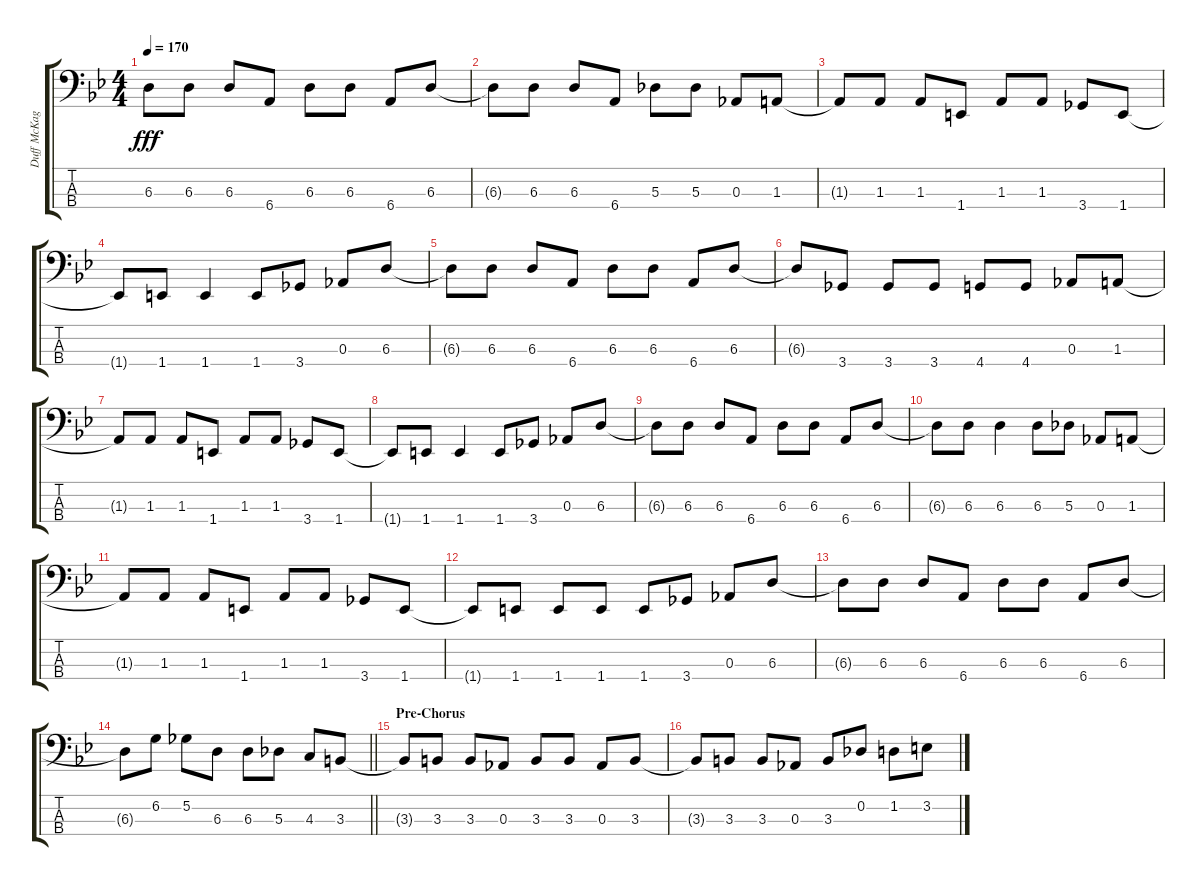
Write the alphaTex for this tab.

\track ("Duff McKagan - Bass" "Duff McKag") {instrument electricbasspick}
\staff {score tabs}
\tuning (Gb2 Db2 Ab1 Eb1) {hide}
\ts (4 4)
\tempo 170
\clef f4
\ks bb
6.3{t}.8{dy fff} 6.3.8 6.3.8 6.4.8 6.3.8 6.3.8 6.4.8 6.3.8 |
6.3{t}.8 6.3.8 6.3.8 6.4.8 5.3.8 5.3.8 0.3.8 1.3.8 |
1.3{t}.8 1.3.8 1.3.8 1.4.8 1.3.8 1.3.8 3.4.8 1.4.8 |
1.4{t}.8 1.4.8 1.4.4 1.4.8 3.4.8 0.3.8 6.3.8 |
6.3{t}.8 6.3.8 6.3.8 6.4.8 6.3.8 6.3.8 6.4.8 6.3.8 |
6.3{t}.8 3.4.8 3.4.8 3.4.8 4.4.8 4.4.8 0.3.8 1.3.8 |
1.3{t}.8 1.3.8 1.3.8 1.4.8 1.3.8 1.3.8 3.4.8 1.4.8 |
1.4{t}.8 1.4.8 1.4.4 1.4.8 3.4.8 0.3.8 6.3.8 |
6.3{t}.8 6.3.8 6.3.8 6.4.8 6.3.8 6.3.8 6.4.8 6.3.8 |
6.3{t}.8 6.3.8 6.3.4 6.3.8 5.3.8 0.3.8 1.3.8 |
1.3{t}.8 1.3.8 1.3.8 1.4.8 1.3.8 1.3.8 3.4.8 1.4.8 |
1.4{t}.8 1.4.8 1.4.8 1.4.8 1.4.8 3.4.8 0.3.8 6.3.8 |
6.3{t}.8 6.3.8 6.3.8 6.4.8 6.3.8 6.3.8 6.4.8 6.3.8 |
\barLineRight lightlight
6.3{t}.8 6.2.8 5.2.8 6.3.8 6.3.8 5.3.8 4.3.8 3.3.8 |
\section ("" "Pre-Chorus")
3.3{t}.8 3.3.8 3.3.8 0.3.8 3.3.8 3.3.8 0.3.8 3.3.8 |
3.3{t}.8 3.3.8 3.3.8 0.3.8 3.3.8 0.2.8 1.2.8 3.2.8
